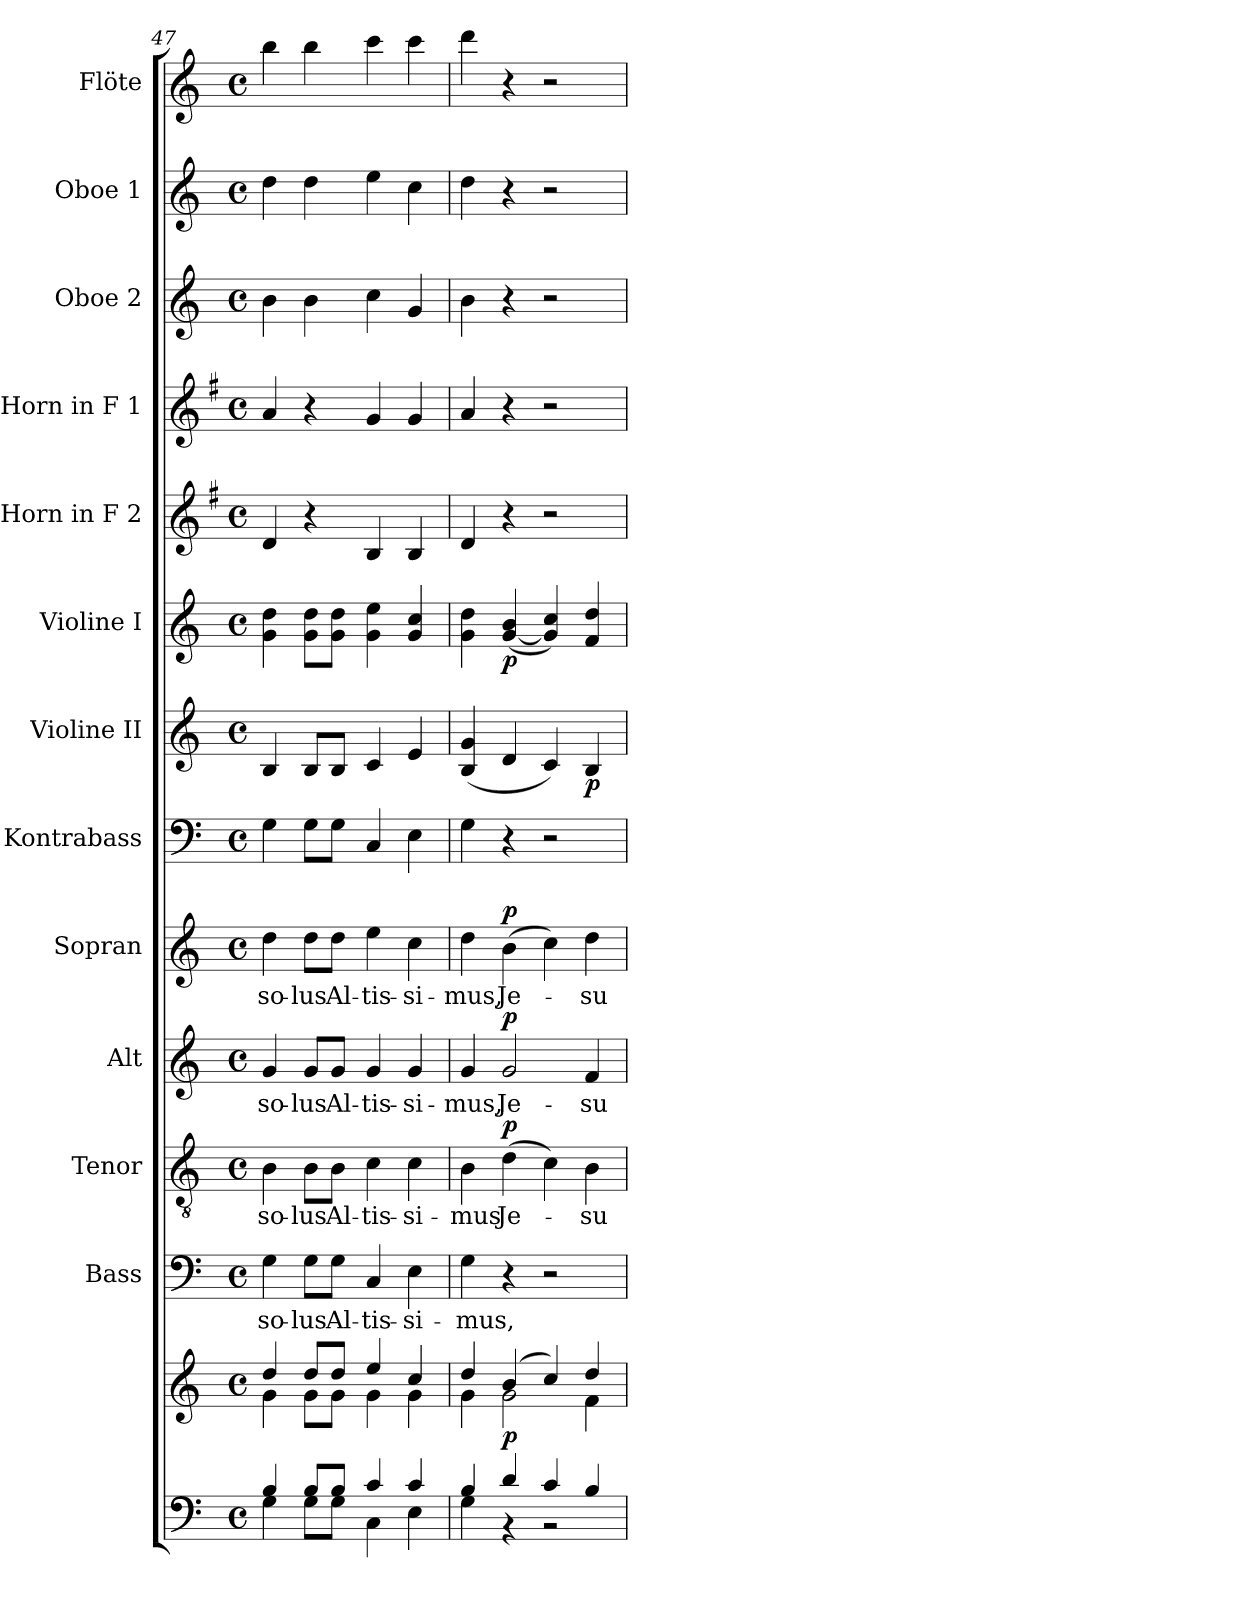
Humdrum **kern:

**kern	**kern	**dynam	**kern	**text	**kern	**text	**dynam	**kern	**text	**dynam	**kern	**text	**dynam	**kern	**kern	**dynam	**kern	**dynam	**kern	**kern	**kern	**kern	**kern
*part13	*part13	*part13	*part12	*part12	*part11	*part11	*part11	*part10	*part10	*part10	*part9	*part9	*part9	*part8	*part7	*part7	*part6	*part6	*part5	*part4	*part3	*part2	*part1
*staff14	*staff13	*staff13/14	*staff12	*staff12	*staff11	*staff11	*staff11	*staff10	*staff10	*staff10	*staff9	*staff9	*staff9	*staff8	*staff7	*staff7	*staff6	*staff6	*staff5	*staff4	*staff3	*staff2	*staff1
*	*	*	*I"Bass	*	*I"Tenor	*	*	*I"Alt	*	*	*I"Sopran	*	*	*I"Kontrabass	*I"Violine II	*	*I"Violine I	*	*I"Horn in F 2	*I"Horn in F 1	*I"Oboe 2	*I"Oboe 1	*I"Flöte
*	*	*	*I'B.	*	*I'T.	*	*	*I'A.	*	*	*I'S.	*	*	*I'Kb.	*I'Vl. II	*	*I'Vl. I	*	*	*	*I'Ob. 2	*I'Ob. 1	*I'Fl.
*clefF4	*clefG2	*	*clefF4	*	*clefGv2	*	*	*clefG2	*	*	*clefG2	*	*	*clefF4	*clefG2	*	*clefG2	*	*clefG2	*clefG2	*clefG2	*clefG2	*clefG2
*	*	*	*	*	*	*	*	*	*	*	*	*	*	*ITrd7c12	*	*	*	*	*ITrd4c7	*ITrd4c7	*	*	*
*k[]	*k[]	*	*k[]	*	*k[]	*	*	*k[]	*	*	*k[]	*	*	*k[]	*k[]	*	*k[]	*	*k[]	*k[]	*k[]	*k[]	*k[]
*C:	*C:	*	*C:	*	*C:	*	*	*C:	*	*	*C:	*	*	*C:	*C:	*	*C:	*	*C:	*C:	*C:	*C:	*C:
*M4/4	*M4/4	*	*M4/4	*	*M4/4	*	*	*M4/4	*	*	*M4/4	*	*	*M4/4	*M4/4	*	*M4/4	*	*M4/4	*M4/4	*M4/4	*M4/4	*M4/4
*met(c)	*met(c)	*	*met(c)	*	*met(c)	*	*	*met(c)	*	*	*met(c)	*	*	*met(c)	*met(c)	*	*met(c)	*	*met(c)	*met(c)	*met(c)	*met(c)	*met(c)
=47	=47	=47	=47	=47	=47	=47	=47	=47	=47	=47	=47	=47	=47	=47	=47	=47	=47	=47	=47	=47	=47	=47	=47
*^	*^	*	*	*	*	*	*	*	*	*	*	*	*	*	*	*	*	*	*	*	*	*	*
!	!	!	!	!	!	!LO:LY:b	!	!LO:LY:b	!	!	!LO:LY:b	!	!	!LO:LY:b	!	!	!	!	!	!	!	!	!	!	!
4B/	4G\	4dd/	4g\	.	4G\	so-	4B\	so-	.	4g/	so-	.	4dd\	so-	.	4GG\	4B/	.	4g\ 4dd\	.	4G/	4d/	4b\	4dd\	4bb\
!	!	!	!	!	!	!LO:LY:b	!	!LO:LY:b	!	!	!LO:LY:b	!	!	!LO:LY:b	!	!	!	!	!	!	!	!	!	!	!
8B/L	8G\L	8dd/L	8g\L	.	8G\L	-lus	8B\L	-lus	.	8g/L	-lus	.	8dd\L	-lus	.	8GG\L	8B/L	.	8g\ 8dd\L	.	4r	4r	4b\	4dd\	4bb\
!	!	!	!	!	!	!LO:LY:b	!	!LO:LY:b	!	!	!LO:LY:b	!	!	!LO:LY:b	!	!	!	!	!	!	!	!	!	!	!
8B/J	8G\J	8dd/J	8g\J	.	8G\J	Al-	8B\J	Al-	.	8g/J	Al-	.	8dd\J	Al-	.	8GG\J	8B/J	.	8g\ 8dd\J	.	.	.	.	.	.
!	!	!	!	!	!	!LO:LY:b	!	!LO:LY:b	!	!	!LO:LY:b	!	!	!LO:LY:b	!	!	!	!	!	!	!	!	!	!	!
4c/	4C\	4ee/	4g\	.	4C/	-tis-	4c\	-tis-	.	4g/	-tis-	.	4ee\	-tis-	.	4CC/	4c/	.	4g\ 4ee\	.	4E/	4c/	4cc\	4ee\	4ccc\
!	!	!	!	!	!	!LO:LY:b	!	!LO:LY:b	!	!	!LO:LY:b	!	!	!LO:LY:b	!	!	!	!	!	!	!	!	!	!	!
4c/	4E\	4cc/	4g\	.	4E\	-si-	4c\	-si-	.	4g/	-si-	.	4cc\	-si-	.	4EE\	4e/	.	4g/ 4cc/	.	4E/	4c/	4g/	4cc\	4ccc\
=48	=48	=48	=48	=48	=48	=48	=48	=48	=48	=48	=48	=48	=48	=48	=48	=48	=48	=48	=48	=48	=48	=48	=48	=48	=48
!	!	!	!	!	!	!LO:LY:b	!	!LO:LY:b	!	!	!LO:LY:b	!	!	!LO:LY:b	!	!	!	!	!	!	!	!	!	!	!
4B/	4G\	4dd/	4g\	.	4G\	-mus,	4B\	-mus	.	4g/	-mus,	.	4dd\	-mus,	.	4GG\	(<4B/ 4g/	.	4g\ 4dd\	.	4G/	4d/	4b\	4dd\	4ddd\
!	!	!	!	!LO:DY:b	!	!	!	!LO:LY:b	!LO:DY:a	!	!LO:LY:b	!LO:DY:a	!	!LO:LY:b	!LO:DY:a	!	!	!	!	!LO:DY:b	!	!	!	!	!
4d/	4r	(4b/	2g\	p	4r	.	(>4d\	Je-	p	2g/	Je-	p	(>4b\	Je-	p	4r	4d/	.	([4g/ 4b/	p	4r	4r	4r	4r	4r
4c/	2r	4cc/)	.	.	2r	.	4c\)	.	.	.	.	.	4cc\)	.	.	2r	4c/)	.	4g/] 4cc/)	.	2r	2r	2r	2r	2r
!	!	!	!	!	!	!	!	!LO:LY:b	!	!	!LO:LY:b	!	!	!LO:LY:b	!	!	!	!LO:DY:b	!	!	!	!	!	!	!
4B/	.	4dd/	4f\	.	.	.	4B\	-su	.	4f/	-su	.	4dd\	-su	.	.	4B/	p	4f/ 4dd/	.	.	.	.	.	.
*v	*v	*	*	*	*	*	*	*	*	*	*	*	*	*	*	*	*	*	*	*	*	*	*	*	*
*	*v	*v	*	*	*	*	*	*	*	*	*	*	*	*	*	*	*	*	*	*	*	*	*	*
=	=	=	=	=	=	=	=	=	=	=	=	=	=	=	=	=	=	=	=	=	=	=	=
*-	*-	*-	*-	*-	*-	*-	*-	*-	*-	*-	*-	*-	*-	*-	*-	*-	*-	*-	*-	*-	*-	*-	*-
